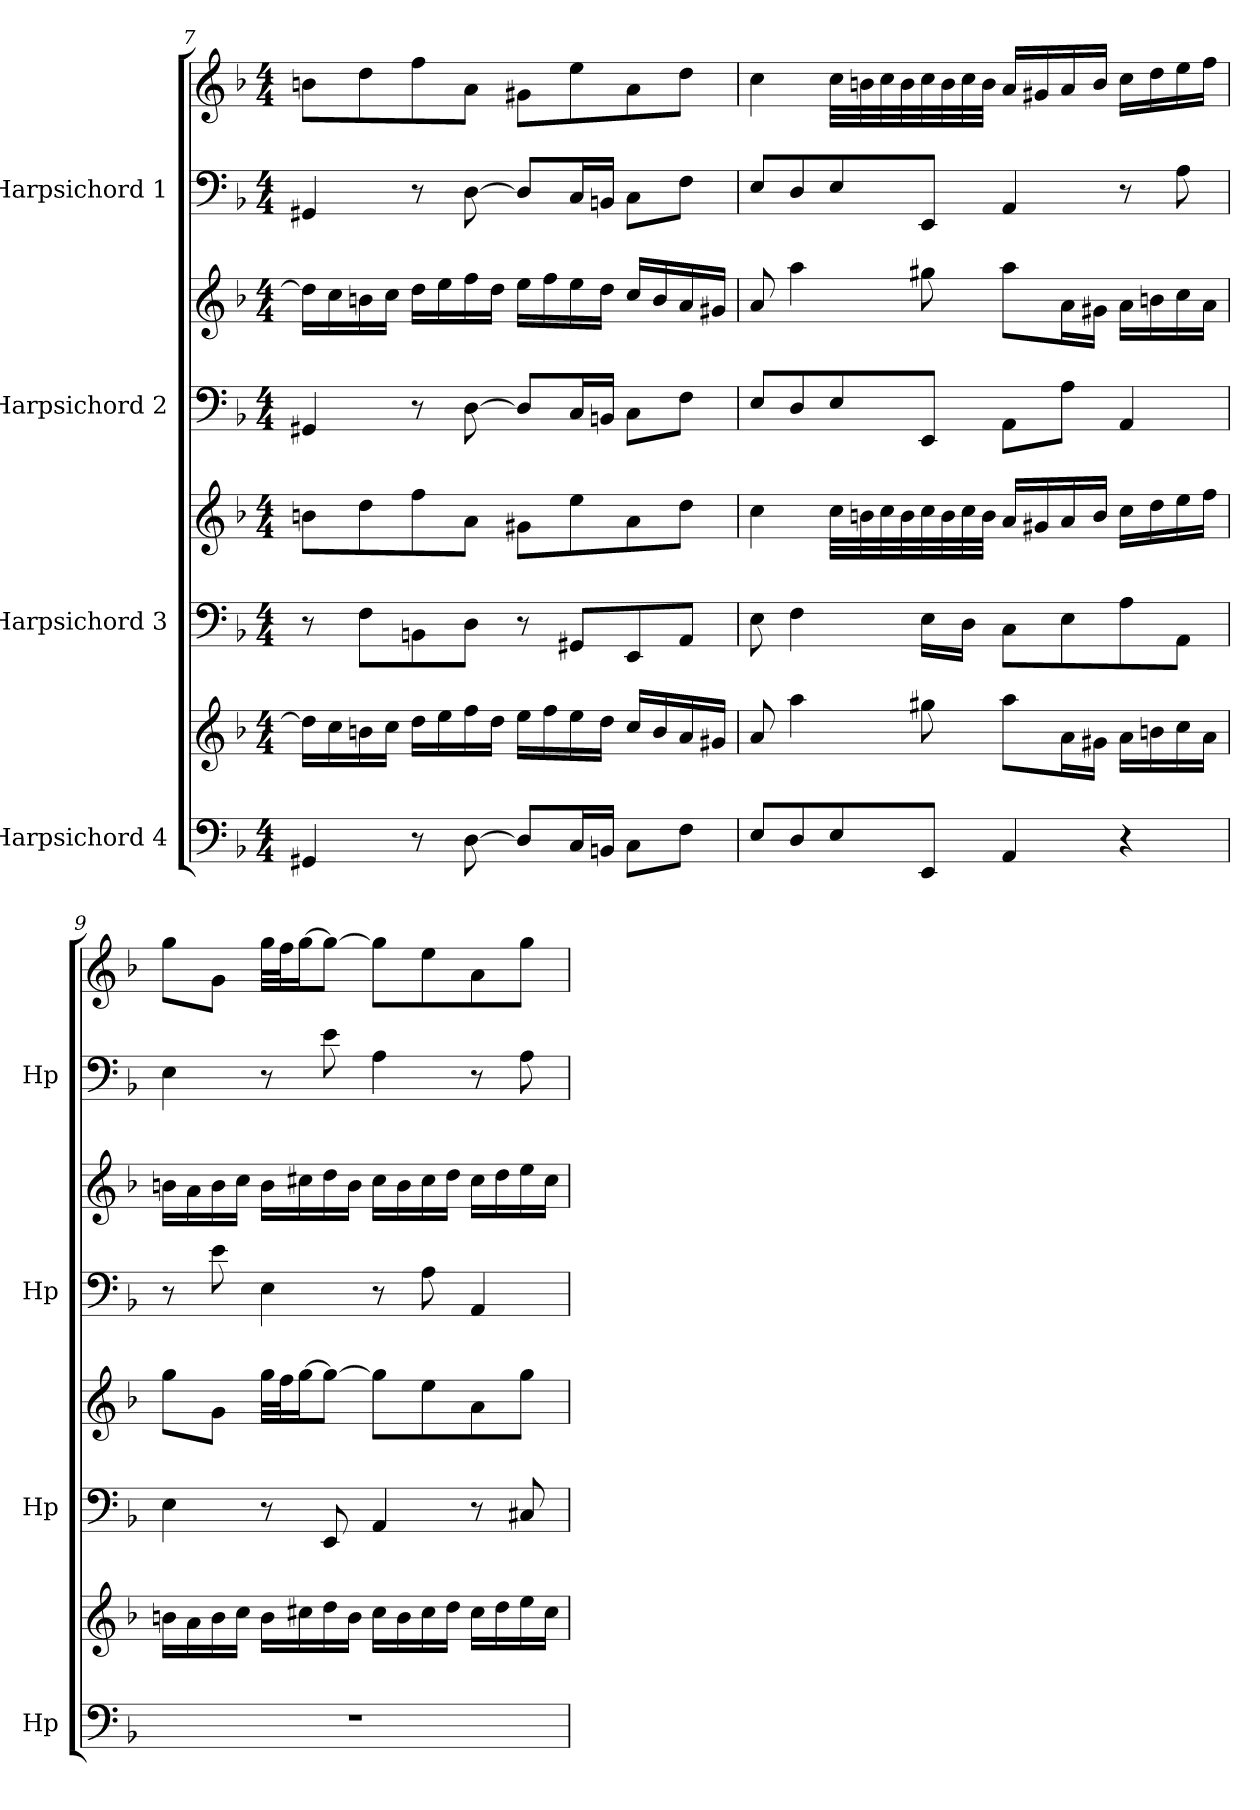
**kern	**kern	**kern	**kern	**kern	**kern	**kern	**kern
*part4	*part4	*part3	*part3	*part2	*part2	*part1	*part1
*staff8	*staff7	*staff6	*staff5	*staff4	*staff3	*staff2	*staff1
*I"Harpsichord 4	*	*I"Harpsichord 3	*	*I"Harpsichord 2	*	*I"Harpsichord 1	*
*I'Hp	*	*I'Hp	*	*I'Hp	*	*I'Hp	*
*clefF4	*clefG2	*clefF4	*clefG2	*clefF4	*clefG2	*clefF4	*clefG2
*k[b-]	*k[b-]	*k[b-]	*k[b-]	*k[b-]	*k[b-]	*k[b-]	*k[b-]
*M4/4	*M4/4	*M4/4	*M4/4	*M4/4	*M4/4	*M4/4	*M4/4
=7	=7	=7	=7	=7	=7	=7	=7
4GG#X/	16dd\LL]	8r	8bn\L	4GG#X/	16dd\LL]	4GG#X/	8bn\L
.	16cc\	.	.	.	16cc\	.	.
.	16bn\	8F\L	8dd\	.	16bn\	.	8dd\
.	16cc\JJ	.	.	.	16cc\JJ	.	.
8r	16dd\LL	8BBn\	8ff\	8r	16dd\LL	8r	8ff\
.	16ee\	.	.	.	16ee\	.	.
[8D\	16ff\	8D\J	8a\J	[8D\	16ff\	[8D\	8a\J
.	16dd\JJ	.	.	.	16dd\JJ	.	.
8D/L]	16ee\LL	8r	8g#X\L	8D/L]	16ee\LL	8D/L]	8g#X\L
.	16ff\	.	.	.	16ff\	.	.
16C/L	16ee\	8GG#X/L	8ee\	16C/L	16ee\	16C/L	8ee\
16BBn/JJ	16dd\JJ	.	.	16BBn/JJ	16dd\JJ	16BBn/JJ	.
8C\L	16cc/LL	8EE/	8a\	8C\L	16cc/LL	8C\L	8a\
.	16b/	.	.	.	16b/	.	.
8F\J	16a/	8AA/J	8dd\J	8F\J	16a/	8F\J	8dd\J
.	16g#X/JJ	.	.	.	16g#X/JJ	.	.
!!LO:LB:g=z
=8	=8	=8	=8	=8	=8	=8	=8
8E/L	8a/	8E\	4cc\	8E/L	8a/	8E/L	4cc\
8D/	4aa\	4F\	.	8D/	4aa\	8D/	.
8E/	.	.	32cc\LLL	8E/	.	8E/	32cc\LLL
.	.	.	32bn\	.	.	.	32bn\
.	.	.	32cc\	.	.	.	32cc\
.	.	.	32b\	.	.	.	32b\
8EE/J	8gg#X\	16E\LL	32cc\	8EE/J	8gg#X\	8EE/J	32cc\
.	.	.	32b\	.	.	.	32b\
.	.	16D\JJ	32cc\	.	.	.	32cc\
.	.	.	32b\JJJ	.	.	.	32b\JJJ
4AA/	8aa\L	8C\L	16a/LL	8AA\L	8aa\L	4AA/	16a/LL
.	.	.	16g#X/	.	.	.	16g#X/
.	16a\L	8E\	16a/	8A\J	16a\L	.	16a/
.	16g#X\JJ	.	16b/JJ	.	16g#X\JJ	.	16b/JJ
4r	16a\LL	8A\	16cc\LL	4AA/	16a\LL	8r	16cc\LL
.	16bn\	.	16dd\	.	16bn\	.	16dd\
.	16cc\	8AA\J	16ee\	.	16cc\	8A\	16ee\
.	16a\JJ	.	16ff\JJ	.	16a\JJ	.	16ff\JJ
=9	=9	=9	=9	=9	=9	=9	=9
1r	16bn\LL	4E\	8gg\L	8r	16bn\LL	4E\	8gg\L
.	16a\	.	.	.	16a\	.	.
.	16b\	.	8g\J	8e\	16b\	.	8g\J
.	16cc\JJ	.	.	.	16cc\JJ	.	.
.	16b\LL	8r	32gg\LLL	4E\	16b\LL	8r	32gg\LLL
.	.	.	32ff\J	.	.	.	32ff\J
.	16cc#X\	.	[16gg\J	.	16cc#X\	.	[16gg\J
.	16dd\	8EE/	8gg\J_	.	16dd\	8e\	8gg\J_
.	16b\JJ	.	.	.	16b\JJ	.	.
.	16cc#\LL	4AA/	8gg\L]	8r	16cc#\LL	4A\	8gg\L]
.	16b\	.	.	.	16b\	.	.
.	16cc#\	.	8ee\	8A\	16cc#\	.	8ee\
.	16dd\JJ	.	.	.	16dd\JJ	.	.
.	16cc#\LL	8r	8a\	4AA/	16cc#\LL	8r	8a\
.	16dd\	.	.	.	16dd\	.	.
.	16ee\	8C#X/	8gg\J	.	16ee\	8A\	8gg\J
.	16cc#\JJ	.	.	.	16cc#\JJ	.	.
=	=	=	=	=	=	=	=
*-	*-	*-	*-	*-	*-	*-	*-
